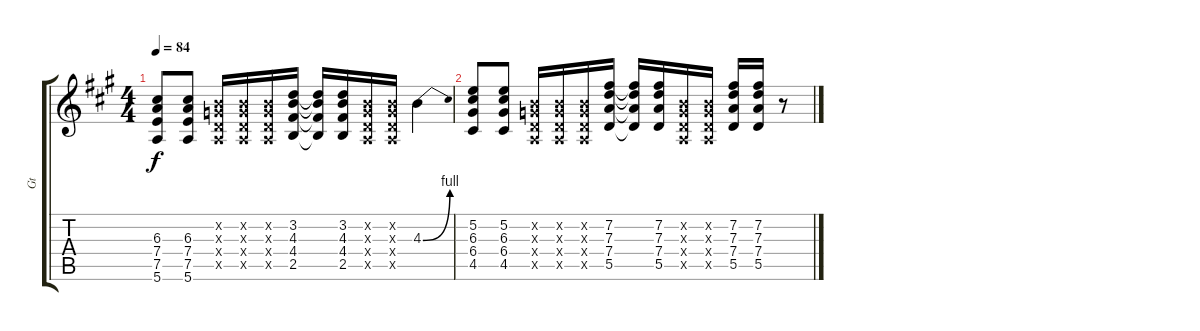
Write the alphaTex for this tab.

\track ("Gt" "Gt") {instrument electricguitarclean}
\staff {score tabs}
\tuning (E4 B3 G3 D3 A2 E2) {hide}
\ts (4 4)
\tempo 84
\clef g2
\ks a
(6.3 7.4 7.5 5.6).8{dy f} (6.3 7.4 7.5 5.6).8 (0.2{x} 0.3{x} 0.4{x} 0.5{x}).16 (0.2{x} 0.3{x} 0.4{x} 0.5{x}).16 (0.2{x} 0.3{x} 0.4{x} 0.5{x}).16 (3.2 4.3 4.4 2.5).16 (3.2{t} 4.3{t} 4.4{t} 2.5{t}).16 (3.2 4.3 4.4 2.5).16 (0.2{x} 0.3{x} 0.4{x} 0.5{x}).16 (0.2{x} 0.3{x} 0.4{x} 0.5{x}).16 4.3{be (bend 0 0 60 4)}.4 |
(5.2 6.3 6.4 4.5).8 (5.2 6.3 6.4 4.5).8 (0.2{x} 0.3{x} 0.4{x} 0.5{x}).16 (0.2{x} 0.3{x} 0.4{x} 0.5{x}).16 (0.2{x} 0.3{x} 0.4{x} 0.5{x}).16 (7.2 7.3 7.4 5.5).16 (7.2{t} 7.3{t} 7.4{t} 5.5{t}).16 (7.2 7.3 7.4 5.5).16 (0.2{x} 0.3{x} 0.4{x} 0.5{x}).16 (0.2{x} 0.3{x} 0.4{x} 0.5{x}).16 (7.2 7.3 7.4 5.5).16 (7.2 7.3 7.4 5.5).16 r.8
